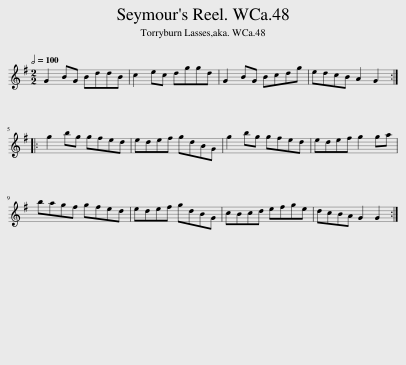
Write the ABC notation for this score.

X:1
L:1/8
Q:1/2=100
M:2/2
I:linebreak $
K:G
V:1 treble
V:1
 G2 BG BddB | c2 ec dggd | G2 BG Bcdg | edcB A2 G2 ::$ g2 bg gfed | %5
 edef gdBG | g2 bg gfed | edef g2 ga |$ bagf gfed | edef gdBG | %10
 cBcd efge | dcBA G2 G2 :| %12
